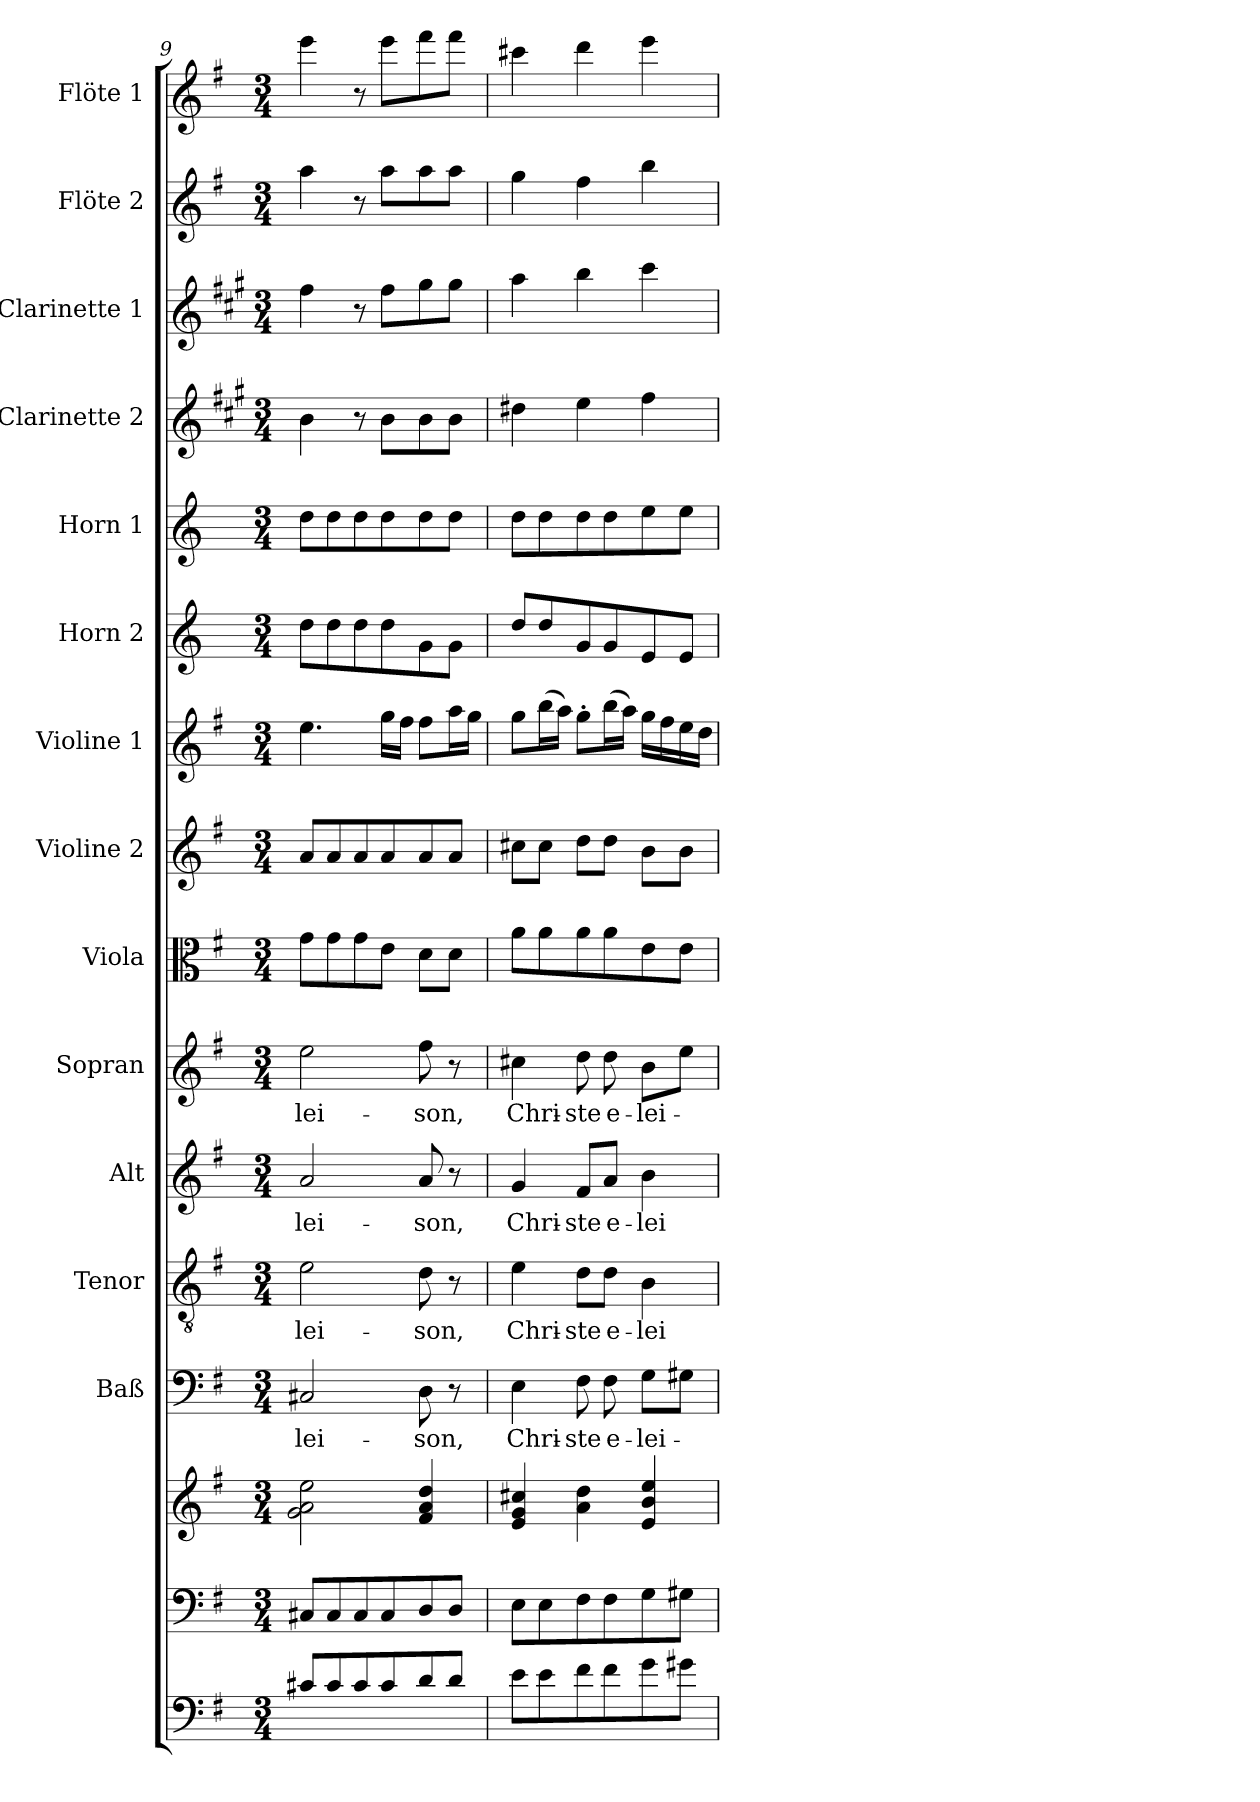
**kern	**kern	**kern	**kern	**text	**kern	**text	**kern	**text	**kern	**text	**kern	**kern	**kern	**kern	**kern	**kern	**kern	**kern	**kern
*part15	*part14	*part14	*part13	*part13	*part12	*part12	*part11	*part11	*part10	*part10	*part9	*part8	*part7	*part6	*part5	*part4	*part3	*part2	*part1
*staff16	*staff15	*staff14	*staff13	*staff13	*staff12	*staff12	*staff11	*staff11	*staff10	*staff10	*staff9	*staff8	*staff7	*staff6	*staff5	*staff4	*staff3	*staff2	*staff1
*	*	*	*I"Baß	*	*I"Tenor	*	*I"Alt	*	*I"Sopran	*	*I"Viola	*I"Violine 2	*I"Violine 1	*I"Horn 2	*I"Horn 1	*I"Clarinette 2	*I"Clarinette 1	*I"Flöte 2	*I"Flöte 1
*	*	*	*I'Baß	*	*I'Ten	*	*I'Alt	*	*I'Sop	*	*I'Vla.	*I'Vln. 2	*I'Vln. 1	*I'Hrn. 2	*I'Hrn. 1	*I'Cl. 2	*I'Cl. 1	*I'Fl. 2	*I'Fl. 1
*clefF4	*clefF4	*clefG2	*clefF4	*	*clefGv2	*	*clefG2	*	*clefG2	*	*clefC3	*clefG2	*clefG2	*clefG2	*clefG2	*clefG2	*clefG2	*clefG2	*clefG2
*ITrd7c12	*	*	*	*	*	*	*	*	*	*	*	*	*	*ITrd3c5	*ITrd3c5	*ITrd1c2	*ITrd1c2	*	*
*k[f#]	*k[f#]	*k[f#]	*k[f#]	*	*k[f#]	*	*k[f#]	*	*k[f#]	*	*k[f#]	*k[f#]	*k[f#]	*k[f#]	*k[f#]	*k[f#]	*k[f#]	*k[f#]	*k[f#]
*G:	*G:	*G:	*G:	*	*G:	*	*G:	*	*G:	*	*G:	*G:	*G:	*G:	*G:	*G:	*G:	*G:	*G:
*M3/4	*M3/4	*M3/4	*M3/4	*	*M3/4	*	*M3/4	*	*M3/4	*	*M3/4	*M3/4	*M3/4	*M3/4	*M3/4	*M3/4	*M3/4	*M3/4	*M3/4
=9	=9	=9	=9	=9	=9	=9	=9	=9	=9	=9	=9	=9	=9	=9	=9	=9	=9	=9	=9
!	!	!	!	!LO:LY:b	!	!LO:LY:b	!	!LO:LY:b	!	!LO:LY:b	!	!	!	!	!	!	!	!	!
8C#X/L	8C#X/L	2g\ 2a\ 2ee\	2C#X/	-lei-	2e\	-lei-	2a/	-lei-	2ee\	-lei-	8g\L	8a/L	4.ee\	8a\L	8a\L	4a\	4ee\	4aa\	4eee\
8C#/	8C#/	.	.	.	.	.	.	.	.	.	8g\	8a/	.	8a\	8a\	.	.	.	.
8C#/	8C#/	.	.	.	.	.	.	.	.	.	8g\	8a/	.	8a\	8a\	8r	8r	8r	8r
8C#/	8C#/	.	.	.	.	.	.	.	.	.	8e\J	8a/	16gg\LL	8a\	8a\	8a\L	8ee\L	8aa\L	8eee\L
.	.	.	.	.	.	.	.	.	.	.	.	.	16ff#\JJ	.	.	.	.	.	.
!	!	!	!	!LO:LY:b	!	!LO:LY:b	!	!LO:LY:b	!	!LO:LY:b	!	!	!	!	!	!	!	!	!
8D/	8D/	4f#/ 4a/ 4dd/	8D\	-son,	8d\	-son,	8a/	-son,	8ff#\	-son,	8d\L	8a/	8ff#\L	8d\	8a\	8a\	8ff#\	8aa\	8fff#\
8D/J	8D/J	.	8r	.	8r	.	8r	.	8r	.	8d\J	8a/J	16aa\L	8d\J	8a\J	8a\J	8ff#\J	8aa\J	8fff#\J
.	.	.	.	.	.	.	.	.	.	.	.	.	16gg\JJ	.	.	.	.	.	.
!!LO:PB:g=z
=10	=10	=10	=10	=10	=10	=10	=10	=10	=10	=10	=10	=10	=10	=10	=10	=10	=10	=10	=10
!	!	!	!	!LO:LY:b	!	!LO:LY:b	!	!LO:LY:b	!	!LO:LY:b	!	!	!	!	!	!	!	!	!
8E\L	8E\L	4e/ 4g/ 4cc#X/	4E\	Chri-	4e\	Chri-	4g/	Chri-	4cc#X\	Chri-	8a\L	8cc#X\L	8gg\L	8a/L	8a\L	4cc#X\	4gg\	4gg\	4ccc#X\
8E\	8E\	.	.	.	.	.	.	.	.	.	8a\	8cc#\J	(>16bb\L	8a/	8a\	.	.	.	.
.	.	.	.	.	.	.	.	.	.	.	.	.	16aa\JJ)	.	.	.	.	.	.
!	!	!	!	!LO:LY:b	!	!LO:LY:b	!	!LO:LY:b	!	!LO:LY:b	!	!	!	!	!	!	!	!	!
8F#\	8F#\	4a\ 4dd\	8F#\	-ste	8d\L	-ste	8f#/L	-ste	8dd\	-ste	8a\	8dd\L	8gg'>\L	8d/	8a\	4dd\	4aa\	4ff#\	4ddd\
!	!	!	!	!LO:LY:b	!	!LO:LY:b	!	!LO:LY:b	!	!LO:LY:b	!	!	!	!	!	!	!	!	!
8F#\	8F#\	.	8F#\	e-	8d\J	e-	8a/J	e-	8dd\	e-	8a\	8dd\J	(>16bb\L	8d/	8a\	.	.	.	.
.	.	.	.	.	.	.	.	.	.	.	.	.	16aa\JJ)	.	.	.	.	.	.
!	!	!	!	!LO:LY:b	!	!LO:LY:b	!	!LO:LY:b	!	!LO:LY:b	!	!	!	!	!	!	!	!	!
8G\	8G\	4e/ 4b/ 4ee/	8G\L	-lei-	4B\	-lei-	4b\	-lei-	8b\L	-lei-	8e\	8b\L	16gg\LL	8B/	8b\	4ee\	4bb\	4bb\	4eee\
.	.	.	.	.	.	.	.	.	.	.	.	.	16ff#\	.	.	.	.	.	.
8G#X\J	8G#X\J	.	8G#X\J	.	.	.	.	.	8ee\J	.	8e\J	8b\J	16ee\	8B/J	8b\J	.	.	.	.
.	.	.	.	.	.	.	.	.	.	.	.	.	16dd\JJ	.	.	.	.	.	.
=	=	=	=	=	=	=	=	=	=	=	=	=	=	=	=	=	=	=	=
*-	*-	*-	*-	*-	*-	*-	*-	*-	*-	*-	*-	*-	*-	*-	*-	*-	*-	*-	*-
